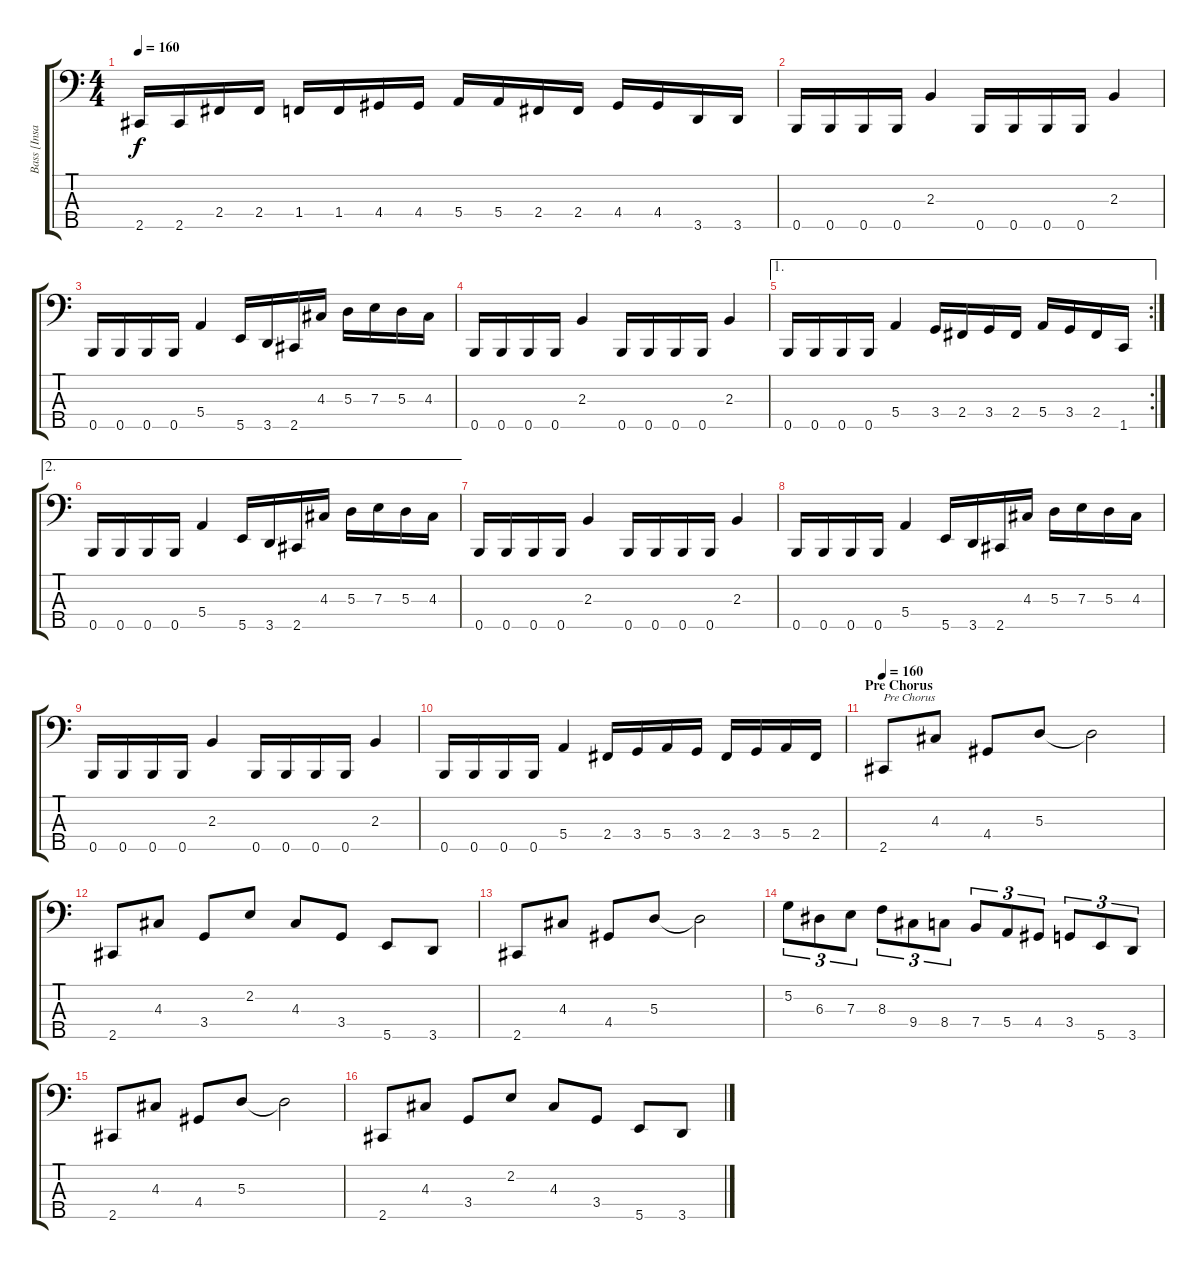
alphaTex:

\track ("Bass [Insahn]" "Bass [Insa") {instrument electricbasspick}
\staff {score tabs}
\tuning (G2 D2 A1 E1 B0) {hide}
\ts (4 4)
\tempo 160
\clef f4
\ks c
2.5.16{dy f} 2.5.16 2.4.16 2.4.16 1.4.16 1.4.16 4.4.16 4.4.16 5.4.16 5.4.16 2.4.16 2.4.16 4.4.16 4.4.16 3.5.16 3.5.16 |
0.5.16 0.5.16 0.5.16 0.5.16 2.3.4 0.5.16 0.5.16 0.5.16 0.5.16 2.3.4 |
0.5.16 0.5.16 0.5.16 0.5.16 5.4.4 5.5.16 3.5.16 2.5.16 4.3.16 5.3.16 7.3.16 5.3.16 4.3.16 |
0.5.16 0.5.16 0.5.16 0.5.16 2.3.4 0.5.16 0.5.16 0.5.16 0.5.16 2.3.4 |
\ae 1
\rc 2
0.5.16 0.5.16 0.5.16 0.5.16 5.4.4 3.4.16 2.4.16 3.4.16 2.4.16 5.4.16 3.4.16 2.4.16 1.5.16 |
\ae 2
0.5.16 0.5.16 0.5.16 0.5.16 5.4.4 5.5.16 3.5.16 2.5.16 4.3.16 5.3.16 7.3.16 5.3.16 4.3.16 |
0.5.16 0.5.16 0.5.16 0.5.16 2.3.4 0.5.16 0.5.16 0.5.16 0.5.16 2.3.4 |
0.5.16 0.5.16 0.5.16 0.5.16 5.4.4 5.5.16 3.5.16 2.5.16 4.3.16 5.3.16 7.3.16 5.3.16 4.3.16 |
0.5.16 0.5.16 0.5.16 0.5.16 2.3.4 0.5.16 0.5.16 0.5.16 0.5.16 2.3.4 |
0.5.16 0.5.16 0.5.16 0.5.16 5.4.4 2.4.16 3.4.16 5.4.16 3.4.16 2.4.16 3.4.16 5.4.16 2.4.16 |
\section ("" "Pre Chorus")
\tempo 160
2.5.8{txt "Pre Chorus"} 4.3.8 4.4.8 5.3.8 5.3{t}.2 |
2.5.8 4.3.8 3.4.8 2.2.8 4.3.8 3.4.8 5.5.8 3.5.8 |
2.5.8 4.3.8 4.4.8 5.3.8 5.3{t}.2 |
5.2.8{tu (3 2)} 6.3.8{tu (3 2)} 7.3.8{tu (3 2)} 8.3.8{tu (3 2)} 9.4.8{tu (3 2)} 8.4.8{tu (3 2)} 7.4.8{tu (3 2)} 5.4.8{tu (3 2)} 4.4.8{tu (3 2)} 3.4.8{tu (3 2)} 5.5.8{tu (3 2)} 3.5.8{tu (3 2)} |
2.5.8 4.3.8 4.4.8 5.3.8 5.3{t}.2 |
2.5.8 4.3.8 3.4.8 2.2.8 4.3.8 3.4.8 5.5.8 3.5.8
